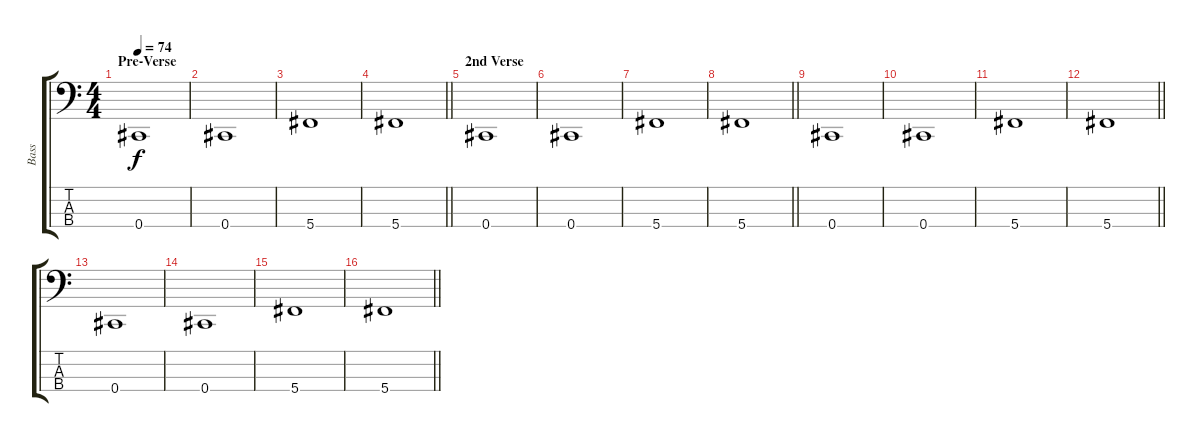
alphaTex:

\track ("Bass" "Bass") {instrument electricbassfinger}
\staff {score tabs}
\tuning (E2 B1 Gb1 Db1) {hide}
\ts (4 4)
\section ("" "Pre-Verse")
\tempo 74
\clef f4
\ks c
0.4.1{dy f} |
0.4.1 |
5.4.1 |
\barLineRight lightlight
5.4.1 |
\section ("" "2nd Verse")
0.4.1 |
0.4.1 |
5.4.1 |
\barLineRight lightlight
5.4.1 |
0.4.1 |
0.4.1 |
5.4.1 |
\barLineRight lightlight
5.4.1 |
0.4.1 |
0.4.1 |
5.4.1 |
\barLineRight lightlight
5.4.1
